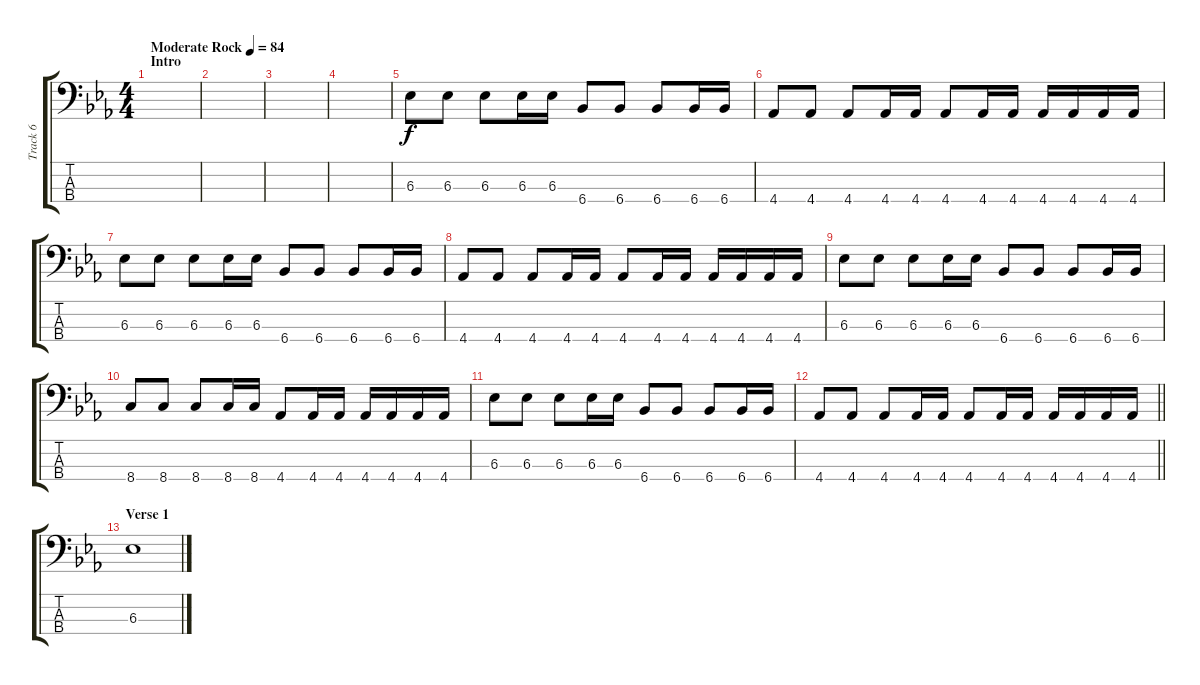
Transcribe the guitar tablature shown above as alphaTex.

\track ("Track 6" "Track 6") {instrument electricbassfinger}
\staff {score tabs}
\tuning (G2 D2 A1 E1) {hide}
\ts (4 4)
\section ("" "Intro")
\tempo (84 "Moderate Rock")
\clef f4
\ks eb
|
|
|
|
6.3.8 6.3.8 6.3.8 6.3.16 6.3.16 6.4.8 6.4.8 6.4.8 6.4.16 6.4.16 |
4.4.8 4.4.8 4.4.8 4.4.16 4.4.16 4.4.8 4.4.16 4.4.16 4.4.16 4.4.16 4.4.16 4.4.16 |
6.3.8 6.3.8 6.3.8 6.3.16 6.3.16 6.4.8 6.4.8 6.4.8 6.4.16 6.4.16 |
4.4.8 4.4.8 4.4.8 4.4.16 4.4.16 4.4.8 4.4.16 4.4.16 4.4.16 4.4.16 4.4.16 4.4.16 |
6.3.8 6.3.8 6.3.8 6.3.16 6.3.16 6.4.8 6.4.8 6.4.8 6.4.16 6.4.16 |
8.4.8 8.4.8 8.4.8 8.4.16 8.4.16 4.4.8 4.4.16 4.4.16 4.4.16 4.4.16 4.4.16 4.4.16 |
6.3.8 6.3.8 6.3.8 6.3.16 6.3.16 6.4.8 6.4.8 6.4.8 6.4.16 6.4.16 |
\barLineRight lightlight
4.4.8 4.4.8 4.4.8 4.4.16 4.4.16 4.4.8 4.4.16 4.4.16 4.4.16 4.4.16 4.4.16 4.4.16 |
\section ("" "Verse 1")
6.3.1
